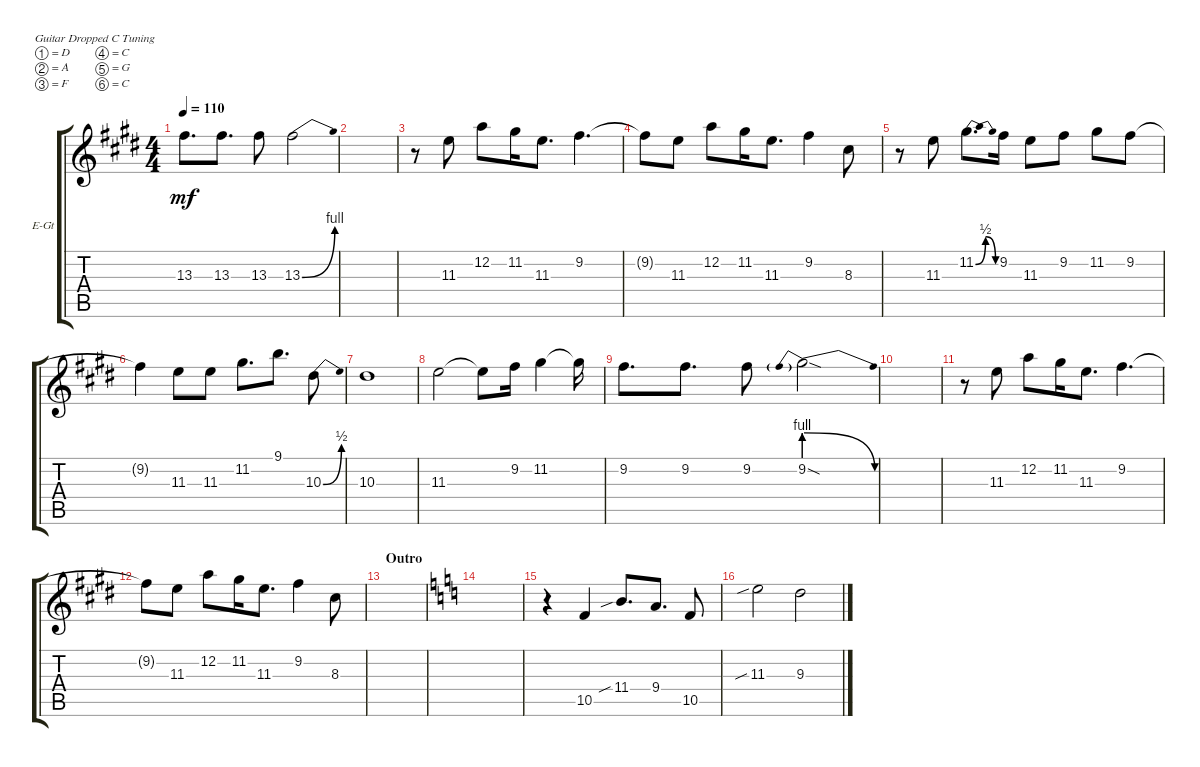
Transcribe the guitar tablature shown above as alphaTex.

\bracketExtendMode groupsimilarinstruments
\firstSystemTrackNameOrientation horizontal
\otherSystemsTrackNameOrientation horizontal
\track ("Lead Guitar 2" "E-Gt") {instrument overdrivenguitar}
\staff {score tabs}
\tuning (D4 A3 F3 C3 G2 C2)
\ts (4 4)
\tempo 110
\clef g2
\scale
0.333333
\ks c#minor
13.3.8{d dy mf} 13.3.8{d} 13.3.8 13.3{be (bend 0 0 15 4)}.2 |
\scale
0.333333 |
\scale
0.333333 r.8 11.3.8 12.2.8 11.2.16 11.3.8{d} 9.2.4{d} |
\scale
0.333333 9.2{t}.8 11.3.8 12.2.8 11.2.16 11.3.8{d} 9.2.4 8.3.8 |
\scale
0.333333 r.8 11.3.8 11.2{be (bendrelease 0 0 10.2 2 29.4 2 49.8 0)}.8{d} 9.2.16 11.3.8 9.2.8 11.2.8 9.2.8 |
\scale
0.333333 9.2{t}.4 11.3.8 11.3.8 11.2.8{d} 9.1.8{d} 10.3{be (bend 0 0 15 2)}.8 |
\scale
0.333333 10.3.1 |
\scale
0.333333 11.3.2 11.3{t}.8 9.2.16 11.2.4 11.2{t}.16 |
\scale
0.333333 9.2.8{d} 9.2.8{d} 9.2.8 9.2{be (prebendrelease 0 4 59.4 0) sod}.2 |
\scale
0.333333 |
\scale
0.333333 r.8 11.3.8 12.2.8 11.2.16 11.3.8{d} 9.2.4{d} |
\scale
0.333333 9.2{t}.8 11.3.8 12.2.8 11.2.16 11.3.8{d} 9.2.4 8.3.8 |
\section ("" "Outro")
\scale
0.333333 |
\scale
0.333333
\ks aminor
|
\scale
0.333333 r.4 10.5.4 11.4{sib}.8{d} 9.4.8{d} 10.5.8 |
\scale
0.333333 11.3{sib}.2 9.3.2
